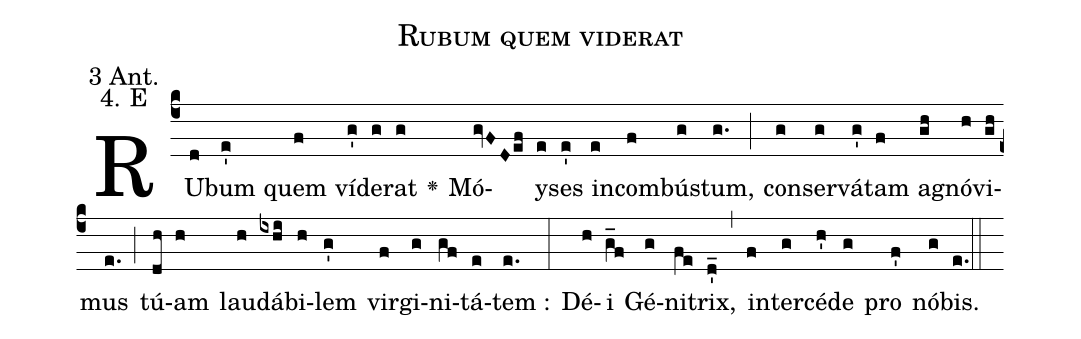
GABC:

name: Rubum quem viderat;
office-part: 3 Antiphon;
mode: 4E;
annotation: 3 Ant.;
annotation: 4. E;
def-m1:}{\greseteolcustos{manual}{;
def-m2:\ifx\breakbeforeEuouae\undefined\else;
def-m3:\fi}\ifx\noeuouae\undefined\def\noeuouae{F}\fi\if\noeuouae F{;
def-m4:}\fi;
%%
(c4)RU(d)bum(e') quem(f) ví(g')de(g)rat(g) <v>\greheightstar</v>() Mó(gvFDef)y(e)ses(e') in(e)com(f)bú(g)stum,(g.) (;)
con(g)ser(g)vá(g')tam(f) a(gh)gnó(h)vi(gh)mus(e.) (;)
tú(dh)am(h) lau(h)dá(ixhi)bi(h)lem(g') vir(f)gi(g)ni(gf)tá(e)tem :(e.) (:)
Dé(h)i(g_f) Gé(g)ni(fe)trix,(d'_) (,) in(f)ter(g)cé(h')de(g) pro(f') nó(g[em1])bis.(e.) (::[em2]z[em3])

E(h) u(g) o(h) u(ih) a(gf) e.(e.) (::[em4])
